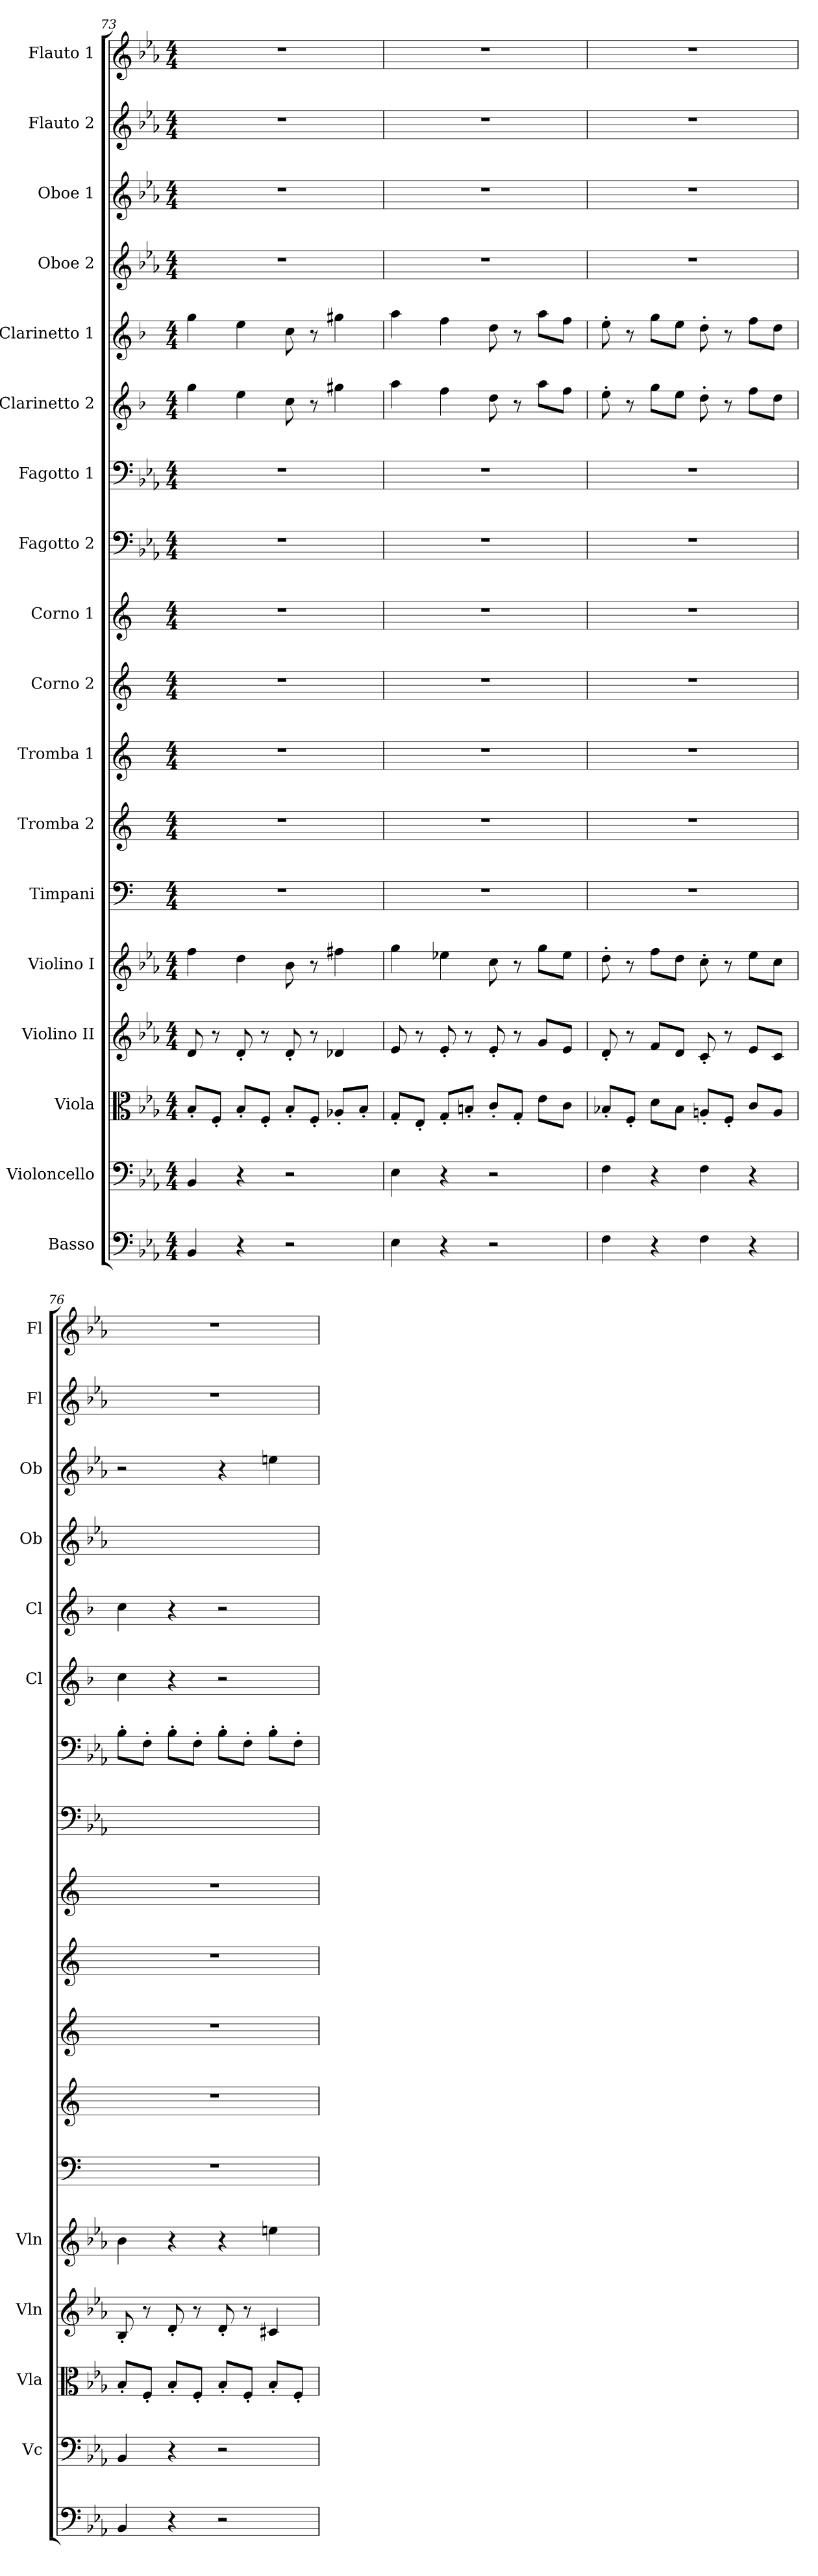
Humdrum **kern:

**kern	**kern	**kern	**kern	**kern	**kern	**kern	**kern	**kern	**kern	**kern	**kern	**kern	**kern	**kern	**kern	**kern	**kern
*part18	*part17	*part16	*part15	*part14	*part13	*part12	*part11	*part10	*part9	*part8	*part7	*part6	*part5	*part4	*part3	*part2	*part1
*staff18	*staff17	*staff16	*staff15	*staff14	*staff13	*staff12	*staff11	*staff10	*staff9	*staff8	*staff7	*staff6	*staff5	*staff4	*staff3	*staff2	*staff1
*I"Basso	*I"Violoncello	*I"Viola	*I"Violino II	*I"Violino I	*I"Timpani	*I"Tromba 2	*I"Tromba 1	*I"Corno 2	*I"Corno 1	*I"Fagotto 2	*I"Fagotto 1	*I"Clarinetto 2	*I"Clarinetto 1	*I"Oboe 2	*I"Oboe 1	*I"Flauto 2	*I"Flauto 1
*	*I'Vc	*I'Vla	*I'Vln	*I'Vln	*	*	*	*	*	*	*	*I'Cl	*I'Cl	*I'Ob	*I'Ob	*I'Fl	*I'Fl
*clefF4	*clefF4	*clefC3	*clefG2	*clefG2	*clefF4	*clefG2	*clefG2	*clefG2	*clefG2	*clefF4	*clefF4	*clefG2	*clefG2	*clefG2	*clefG2	*clefG2	*clefG2
*ITrd7c12	*	*	*	*	*	*ITrd-2c-3	*ITrd-2c-3	*ITrd5c9	*ITrd5c9	*	*	*ITrd1c2	*ITrd1c2	*	*	*	*
*k[b-e-a-]	*k[b-e-a-]	*k[b-e-a-]	*k[b-e-a-]	*k[b-e-a-]	*	*	*	*	*	*k[b-e-a-]	*k[b-e-a-]	*k[b-e-a-]	*k[b-e-a-]	*k[b-e-a-]	*k[b-e-a-]	*k[b-e-a-]	*k[b-e-a-]
*M4/4	*M4/4	*M4/4	*M4/4	*M4/4	*M4/4	*M4/4	*M4/4	*M4/4	*M4/4	*M4/4	*M4/4	*M4/4	*M4/4	*M4/4	*M4/4	*M4/4	*M4/4
=73	=73	=73	=73	=73	=73	=73	=73	=73	=73	=73	=73	=73	=73	=73	=73	=73	=73
4BBB-	4BB-	8B-'/L	8d	4ff	1r	1r	1r	1r	1r	1r	1r	4ff	4ff	1r	1r	1r	1r
.	.	8F'/J	8r	.	.	.	.	.	.	.	.	.	.	.	.	.	.
4r	4r	8B-'/L	8d'	4dd	.	.	.	.	.	.	.	4dd	4dd	.	.	.	.
.	.	8F'/J	8r	.	.	.	.	.	.	.	.	.	.	.	.	.	.
2r	2r	8B-'/L	8d'	8b-	.	.	.	.	.	.	.	8b-	8b-	.	.	.	.
.	.	8F'/J	8r	8r	.	.	.	.	.	.	.	8r	8r	.	.	.	.
.	.	8A-X'/L	4d-X	4ff#X	.	.	.	.	.	.	.	4ff#X	4ff#X	.	.	.	.
.	.	8B-'/J	.	.	.	.	.	.	.	.	.	.	.	.	.	.	.
=74	=74	=74	=74	=74	=74	=74	=74	=74	=74	=74	=74	=74	=74	=74	=74	=74	=74
4EE-	4E-	8G'/L	8e-	4gg	1r	1r	1r	1r	1r	1r	1r	4gg	4gg	1r	1r	1r	1r
.	.	8E-'/J	8r	.	.	.	.	.	.	.	.	.	.	.	.	.	.
4r	4r	8G'/L	8e-'	4ee-X	.	.	.	.	.	.	.	4ee-	4ee-	.	.	.	.
.	.	8Bn'/J	8r	.	.	.	.	.	.	.	.	.	.	.	.	.	.
2r	2r	8c'/L	8e-'	8cc	.	.	.	.	.	.	.	8cc	8cc	.	.	.	.
.	.	8G'/J	8r	8r	.	.	.	.	.	.	.	8r	8r	.	.	.	.
.	.	8e-\L	8g/L	8gg\L	.	.	.	.	.	.	.	8gg\L	8gg\L	.	.	.	.
.	.	8c\J	8e-/J	8ee-\J	.	.	.	.	.	.	.	8ee-\J	8ee-\J	.	.	.	.
=75	=75	=75	=75	=75	=75	=75	=75	=75	=75	=75	=75	=75	=75	=75	=75	=75	=75
4FF	4F	8B-X'/L	8d'	8dd'	1r	1r	1r	1r	1r	1r	1r	8dd'	8dd'	1r	1r	1r	1r
.	.	8F'/J	8r	8r	.	.	.	.	.	.	.	8r	8r	.	.	.	.
4r	4r	8d\L	8f/L	8ff\L	.	.	.	.	.	.	.	8ff\L	8ff\L	.	.	.	.
.	.	8B-\J	8d/J	8dd\J	.	.	.	.	.	.	.	8dd\J	8dd\J	.	.	.	.
4FF	4F	8An'/L	8c'	8cc'	.	.	.	.	.	.	.	8cc'	8cc'	.	.	.	.
.	.	8F'/J	8r	8r	.	.	.	.	.	.	.	8r	8r	.	.	.	.
4r	4r	8c/L	8e-/L	8ee-\L	.	.	.	.	.	.	.	8ee-\L	8ee-\L	.	.	.	.
.	.	8A/J	8c/J	8cc\J	.	.	.	.	.	.	.	8cc\J	8cc\J	.	.	.	.
=76	=76	=76	=76	=76	=76	=76	=76	=76	=76	=76	=76	=76	=76	=76	=76	=76	=76
4BBB-	4BB-	8B-'/L	8B-'	4b-	1r	1r	1r	1r	1r	1ryy	8B-'\L	4b-	4b-	1ryy	2r	1r	1r
.	.	8F'/J	8r	.	.	.	.	.	.	.	8F'\J	.	.	.	.	.	.
4r	4r	8B-'/L	8d'	4r	.	.	.	.	.	.	8B-'\L	4r	4r	.	.	.	.
.	.	8F'/J	8r	.	.	.	.	.	.	.	8F'\J	.	.	.	.	.	.
2r	2r	8B-'/L	8d'	4r	.	.	.	.	.	.	8B-'\L	2r	2r	.	4r	.	.
.	.	8F'/J	8r	.	.	.	.	.	.	.	8F'\J	.	.	.	.	.	.
.	.	8B-'/L	4c#X	4een	.	.	.	.	.	.	8B-'\L	.	.	.	4een	.	.
.	.	8F'/J	.	.	.	.	.	.	.	.	8F'\J	.	.	.	.	.	.
=	=	=	=	=	=	=	=	=	=	=	=	=	=	=	=	=	=
*-	*-	*-	*-	*-	*-	*-	*-	*-	*-	*-	*-	*-	*-	*-	*-	*-	*-
